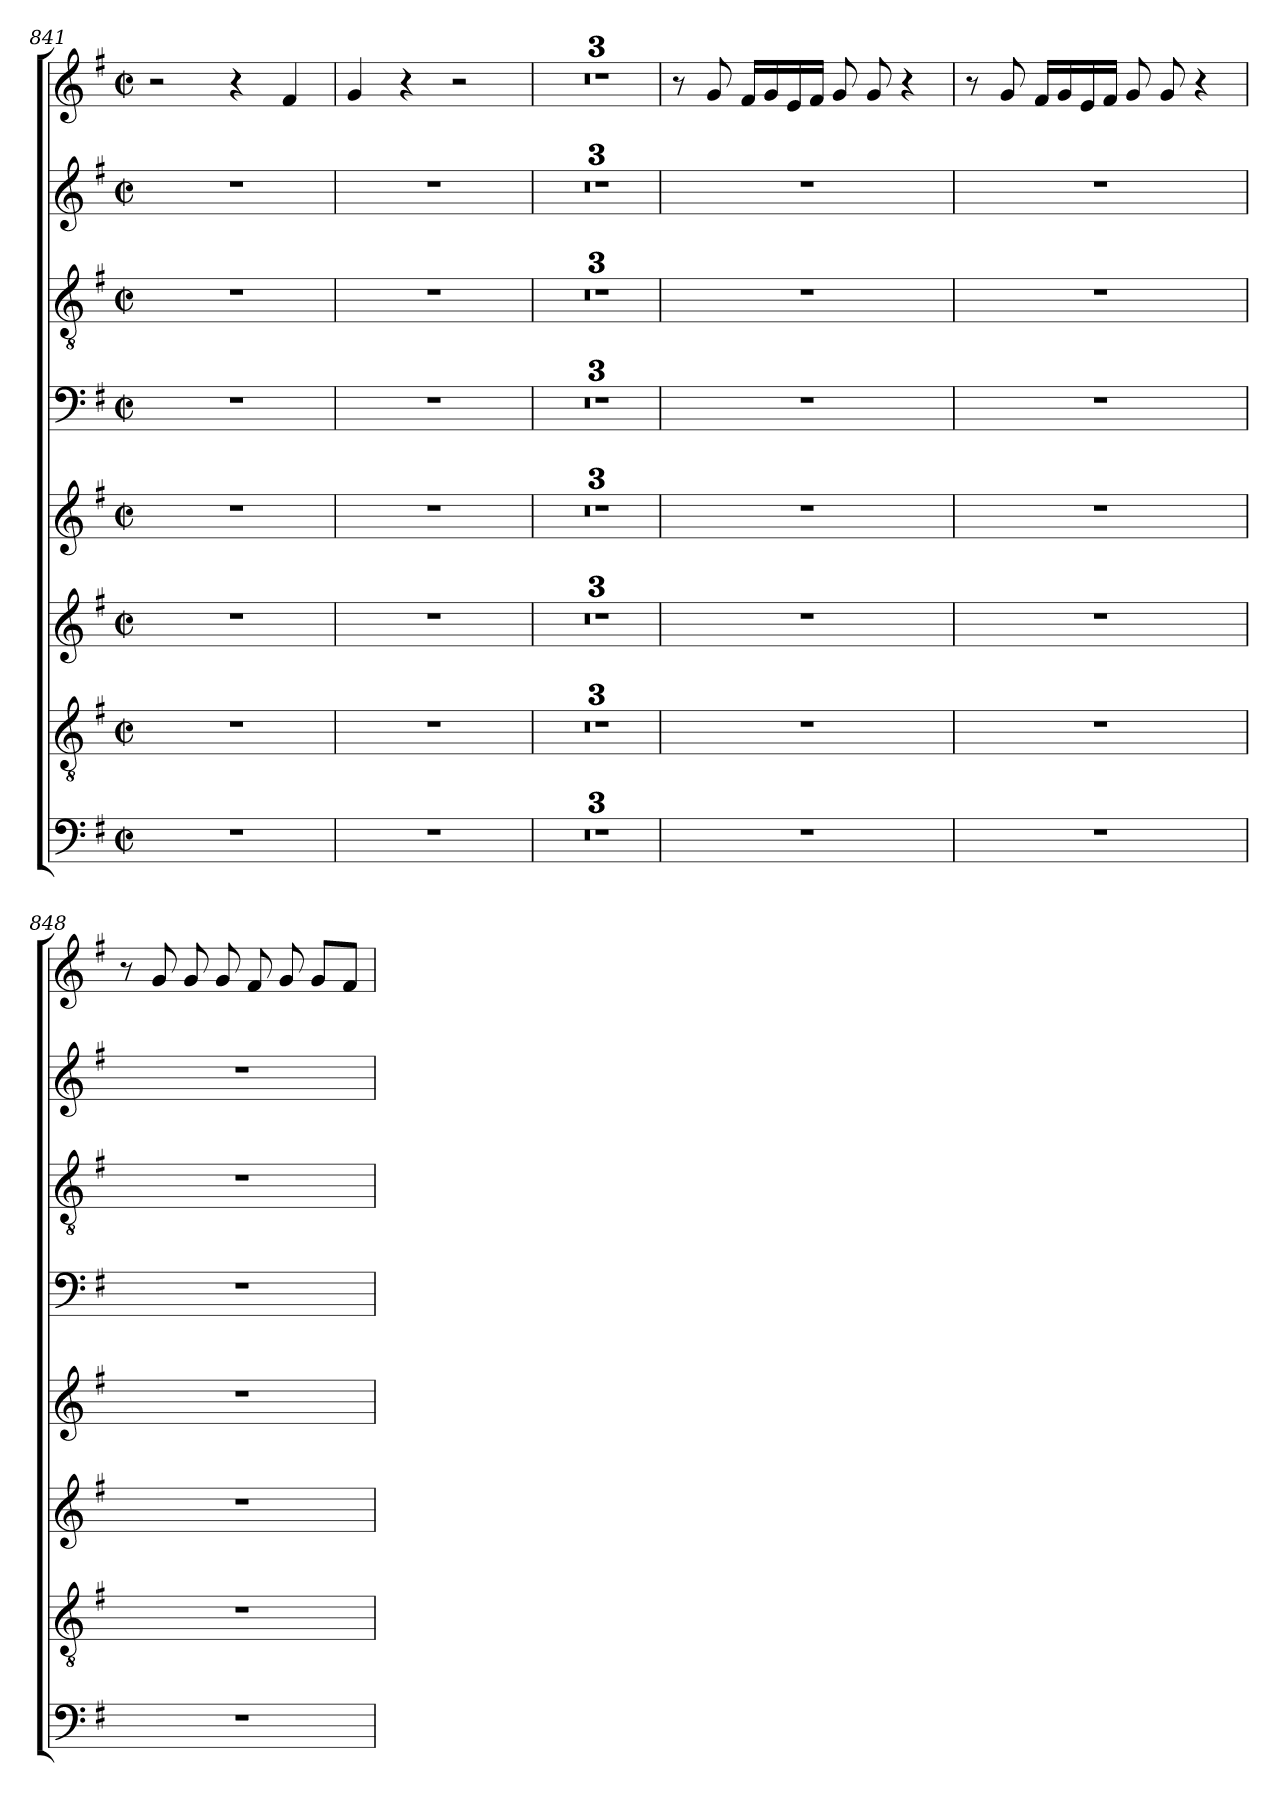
**kern	**kern	**kern	**kern	**kern	**kern	**kern	**kern
*part8	*part7	*part6	*part5	*part4	*part3	*part2	*part1
*staff8	*staff7	*staff6	*staff5	*staff4	*staff3	*staff2	*staff1
*clefF4	*clefGv2	*clefG2	*clefG2	*clefF4	*clefGv2	*clefG2	*clefG2
*k[f#]	*k[f#]	*k[f#]	*k[f#]	*k[f#]	*k[f#]	*k[f#]	*k[f#]
*G:	*G:	*G:	*G:	*G:	*G:	*G:	*G:
*M2/2	*M2/2	*M2/2	*M2/2	*M2/2	*M2/2	*M2/2	*M2/2
*met(c|)	*met(c|)	*met(c|)	*met(c|)	*met(c|)	*met(c|)	*met(c|)	*met(c|)
=841	=841	=841	=841	=841	=841	=841	=841
1r	1r	1r	1r	1r	1r	1r	2r
.	.	.	.	.	.	.	4r
.	.	.	.	.	.	.	4f#/
=842	=842	=842	=842	=842	=842	=842	=842
1r	1r	1r	1r	1r	1r	1r	4g/
.	.	.	.	.	.	.	4r
.	.	.	.	.	.	.	2r
=843	=843	=843	=843	=843	=843	=843	=843
1r	1r	1r	1r	1r	1r	1r	1r
=844	=844	=844	=844	=844	=844	=844	=844
1r	1r	1r	1r	1r	1r	1r	1r
=845	=845	=845	=845	=845	=845	=845	=845
1r	1r	1r	1r	1r	1r	1r	1r
=846	=846	=846	=846	=846	=846	=846	=846
1r	1r	1r	1r	1r	1r	1r	8r
.	.	.	.	.	.	.	8g/
.	.	.	.	.	.	.	16f#/LL
.	.	.	.	.	.	.	16g/
.	.	.	.	.	.	.	16e/
.	.	.	.	.	.	.	16f#/JJ
.	.	.	.	.	.	.	8g/
.	.	.	.	.	.	.	8g/
.	.	.	.	.	.	.	4r
!!LO:LB:g=z
=847	=847	=847	=847	=847	=847	=847	=847
1r	1r	1r	1r	1r	1r	1r	8r
.	.	.	.	.	.	.	8g/
.	.	.	.	.	.	.	16f#/LL
.	.	.	.	.	.	.	16g/
.	.	.	.	.	.	.	16e/
.	.	.	.	.	.	.	16f#/JJ
.	.	.	.	.	.	.	8g/
.	.	.	.	.	.	.	8g/
.	.	.	.	.	.	.	4r
=848	=848	=848	=848	=848	=848	=848	=848
1r	1r	1r	1r	1r	1r	1r	8r
.	.	.	.	.	.	.	8g/
.	.	.	.	.	.	.	8g/
.	.	.	.	.	.	.	8g/
.	.	.	.	.	.	.	8f#/
.	.	.	.	.	.	.	8g/
.	.	.	.	.	.	.	8g/L
.	.	.	.	.	.	.	8f#/J
=	=	=	=	=	=	=	=
*-	*-	*-	*-	*-	*-	*-	*-
